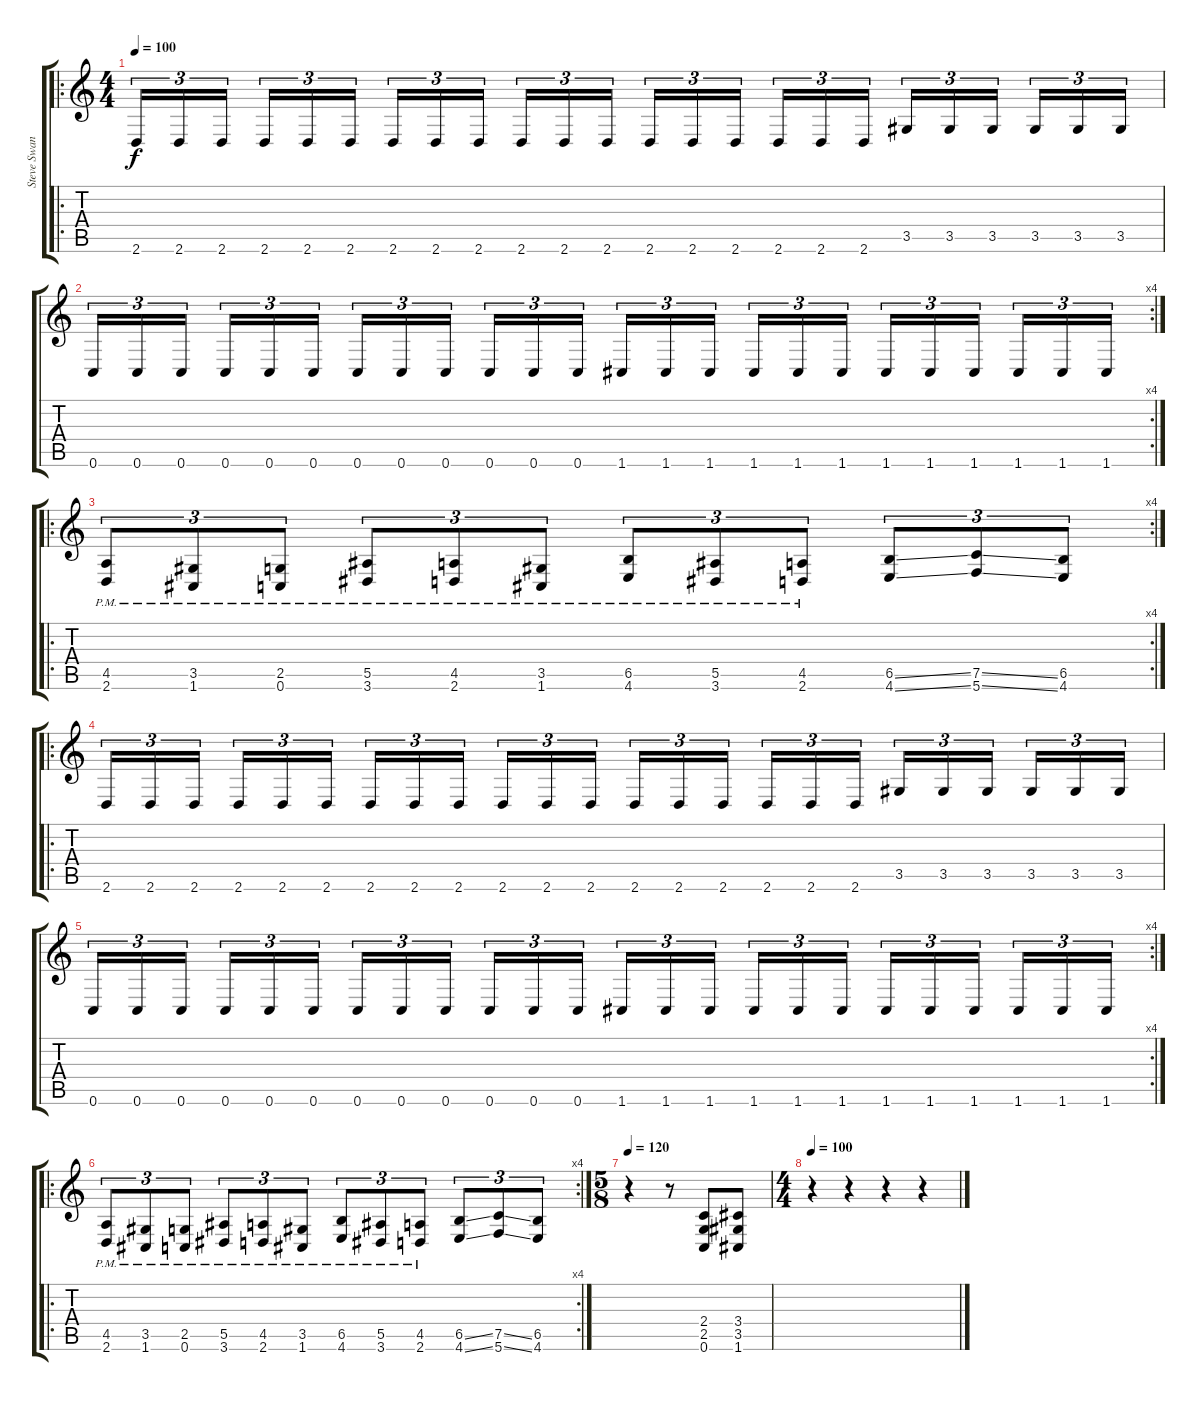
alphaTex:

\track ("Steve Swanson" "Steve Swan") {instrument distortionguitar}
\staff {score tabs}
\tuning (C4 G3 Eb3 Bb2 F2 C2) {hide}
\ro
\ts (4 4)
\tempo 100
\clef g2
\ks c
2.6.16{tu (3 2) dy f} 2.6.16{tu (3 2)} 2.6.16{tu (3 2)} 2.6.16{tu (3 2)} 2.6.16{tu (3 2)} 2.6.16{tu (3 2)} 2.6.16{tu (3 2)} 2.6.16{tu (3 2)} 2.6.16{tu (3 2)} 2.6.16{tu (3 2)} 2.6.16{tu (3 2)} 2.6.16{tu (3 2)} 2.6.16{tu (3 2)} 2.6.16{tu (3 2)} 2.6.16{tu (3 2)} 2.6.16{tu (3 2)} 2.6.16{tu (3 2)} 2.6.16{tu (3 2)} 3.5.16{tu (3 2)} 3.5.16{tu (3 2)} 3.5.16{tu (3 2)} 3.5.16{tu (3 2)} 3.5.16{tu (3 2)} 3.5.16{tu (3 2)} |
\rc 4
0.6.16{tu (3 2)} 0.6.16{tu (3 2)} 0.6.16{tu (3 2)} 0.6.16{tu (3 2)} 0.6.16{tu (3 2)} 0.6.16{tu (3 2)} 0.6.16{tu (3 2)} 0.6.16{tu (3 2)} 0.6.16{tu (3 2)} 0.6.16{tu (3 2)} 0.6.16{tu (3 2)} 0.6.16{tu (3 2)} 1.6.16{tu (3 2)} 1.6.16{tu (3 2)} 1.6.16{tu (3 2)} 1.6.16{tu (3 2)} 1.6.16{tu (3 2)} 1.6.16{tu (3 2)} 1.6.16{tu (3 2)} 1.6.16{tu (3 2)} 1.6.16{tu (3 2)} 1.6.16{tu (3 2)} 1.6.16{tu (3 2)} 1.6.16{tu (3 2)} |
\ro
\rc 4
(4.5{pm} 2.6{pm}).8{tu (3 2)} (3.5{pm} 1.6{pm}).8{tu (3 2)} (2.5{pm} 0.6{pm}).8{tu (3 2)} (5.5{pm} 3.6{pm}).8{tu (3 2)} (4.5{pm} 2.6{pm}).8{tu (3 2)} (3.5{pm} 1.6{pm}).8{tu (3 2)} (6.5{pm} 4.6{pm}).8{tu (3 2)} (5.5{pm} 3.6{pm}).8{tu (3 2)} (4.5{pm} 2.6{pm}).8{tu (3 2)} (6.5{ss} 4.6{ss}).8{tu (3 2)} (7.5{ss} 5.6{ss}).8{tu (3 2)} (6.5 4.6).8{tu (3 2)} |
\ro
2.6.16{tu (3 2)} 2.6.16{tu (3 2)} 2.6.16{tu (3 2)} 2.6.16{tu (3 2)} 2.6.16{tu (3 2)} 2.6.16{tu (3 2)} 2.6.16{tu (3 2)} 2.6.16{tu (3 2)} 2.6.16{tu (3 2)} 2.6.16{tu (3 2)} 2.6.16{tu (3 2)} 2.6.16{tu (3 2)} 2.6.16{tu (3 2)} 2.6.16{tu (3 2)} 2.6.16{tu (3 2)} 2.6.16{tu (3 2)} 2.6.16{tu (3 2)} 2.6.16{tu (3 2)} 3.5.16{tu (3 2)} 3.5.16{tu (3 2)} 3.5.16{tu (3 2)} 3.5.16{tu (3 2)} 3.5.16{tu (3 2)} 3.5.16{tu (3 2)} |
\rc 4
0.6.16{tu (3 2)} 0.6.16{tu (3 2)} 0.6.16{tu (3 2)} 0.6.16{tu (3 2)} 0.6.16{tu (3 2)} 0.6.16{tu (3 2)} 0.6.16{tu (3 2)} 0.6.16{tu (3 2)} 0.6.16{tu (3 2)} 0.6.16{tu (3 2)} 0.6.16{tu (3 2)} 0.6.16{tu (3 2)} 1.6.16{tu (3 2)} 1.6.16{tu (3 2)} 1.6.16{tu (3 2)} 1.6.16{tu (3 2)} 1.6.16{tu (3 2)} 1.6.16{tu (3 2)} 1.6.16{tu (3 2)} 1.6.16{tu (3 2)} 1.6.16{tu (3 2)} 1.6.16{tu (3 2)} 1.6.16{tu (3 2)} 1.6.16{tu (3 2)} |
\ro
\rc 4
(4.5{pm} 2.6{pm}).8{tu (3 2)} (3.5{pm} 1.6{pm}).8{tu (3 2)} (2.5{pm} 0.6{pm}).8{tu (3 2)} (5.5{pm} 3.6{pm}).8{tu (3 2)} (4.5{pm} 2.6{pm}).8{tu (3 2)} (3.5{pm} 1.6{pm}).8{tu (3 2)} (6.5{pm} 4.6{pm}).8{tu (3 2)} (5.5{pm} 3.6{pm}).8{tu (3 2)} (4.5{pm} 2.6{pm}).8{tu (3 2)} (6.5{ss} 4.6{ss}).8{tu (3 2)} (7.5{ss} 5.6{ss}).8{tu (3 2)} (6.5 4.6).8{tu (3 2)} |
\ts (5 8)
\tempo 120
r.4 r.8 (2.4 2.5 0.6).8 (3.4 3.5 1.6).8 |
\ts (4 4)
\tempo 100
r.4 r.4 r.4 r.4
